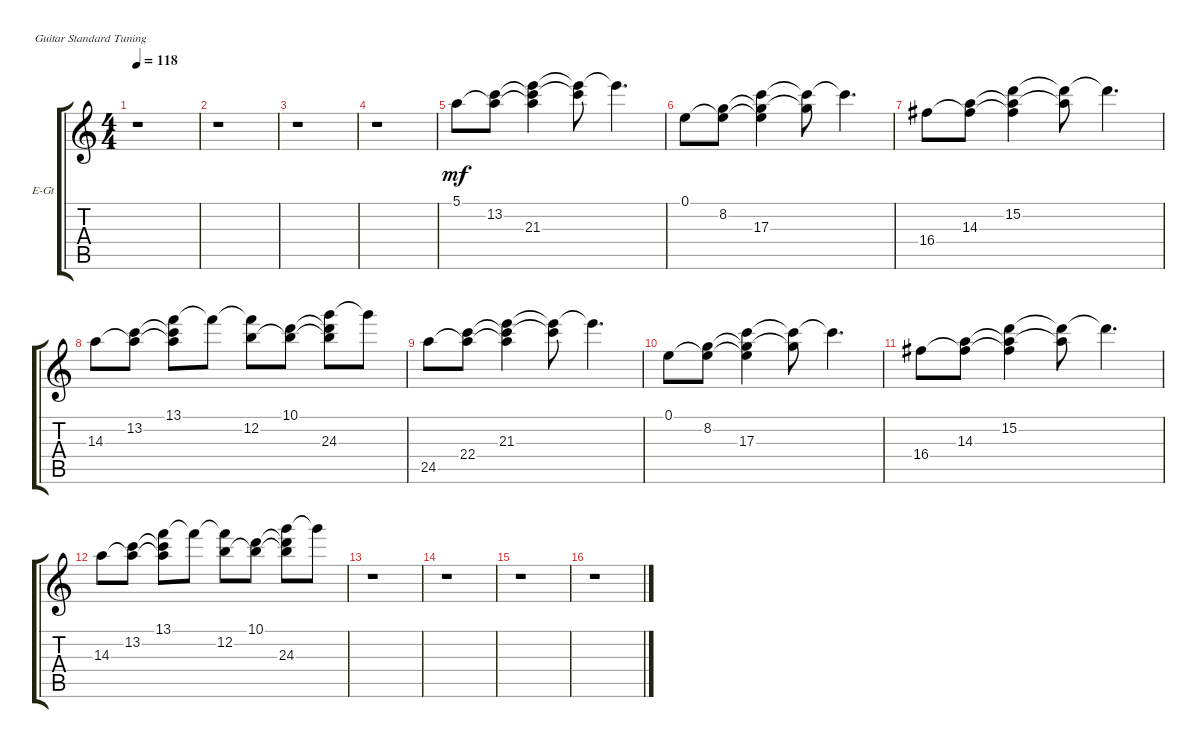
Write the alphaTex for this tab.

\bracketExtendMode groupsimilarinstruments
\firstSystemTrackNameOrientation horizontal
\otherSystemsTrackNameOrientation horizontal
\track ("Guitar1" "E-Gt") {instrument electricguitarclean}
\staff {score tabs}
\tuning (E4 B3 G3 D3 A2 E2)
\ts (4 4)
\tempo 118
\clef g2
\ks c
r.1{dy mf} |
r.1 |
r.1 |
r.1 |
5.1.8 (5.1{t} 13.2).8 (5.1{t} 13.2{t} 21.3).4 (13.2{t} 21.3{t}).8 21.3{t}.4{d} |
0.1.8 (0.1{t} 8.2).8 (0.1{t} 8.2{t} 17.3).4 (8.2{t} 17.3{t}).8 17.3{t}.4{d} |
16.4.8 (16.4{t} 14.3).8 (16.4{t} 14.3{t} 15.2).4 (14.3{t} 15.2{t}).8 15.2{t}.4{d} |
14.3.8 (14.3{t} 13.2).8 (14.3{t} 13.2{t} 13.1).8 13.1{t}.8 (13.1{t} 12.2).8 (12.2{t} 10.1).8 (12.2{t} 10.1{t} 24.3).8 24.3{t}.8 |
24.5.8 (24.5{t} 22.4).8 (24.5{t} 22.4{t} 21.3).4 (22.4{t} 21.3{t}).8 21.3{t}.4{d} |
0.1.8 (0.1{t} 8.2).8 (0.1{t} 8.2{t} 17.3).4 (8.2{t} 17.3{t}).8 17.3{t}.4{d} |
16.4.8 (16.4{t} 14.3).8 (16.4{t} 14.3{t} 15.2).4 (14.3{t} 15.2{t}).8 15.2{t}.4{d} |
14.3.8 (14.3{t} 13.2).8 (14.3{t} 13.2{t} 13.1).8 13.1{t}.8 (13.1{t} 12.2).8 (12.2{t} 10.1).8 (12.2{t} 10.1{t} 24.3).8 24.3{t}.8 |
r.1 |
r.1 |
r.1 |
r.1
